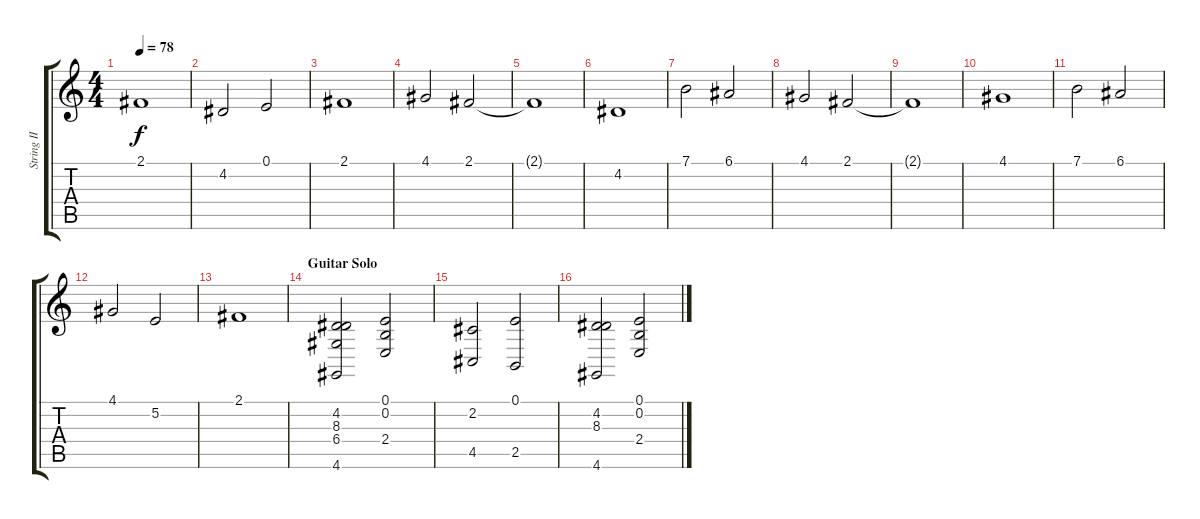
\track ("String II" "String II") {instrument stringensemble1}
\staff {score tabs}
\tuning (E4 B3 G3 D3 A2 E2) {hide}
\ts (4 4)
\tempo 78
\clef g2
\ks c
2.1{t}.1{dy f} |
4.2.2 0.1.2 |
2.1.1 |
4.1.2 2.1.2 |
2.1{t}.1 |
4.2.1 |
7.1.2 6.1.2 |
4.1.2 2.1.2 |
2.1{t}.1 |
4.1.1 |
7.1.2 6.1.2 |
4.1.2 5.2.2 |
2.1.1 |
\section ("" "Guitar Solo")
(4.2 8.3 6.4 4.6).2 (0.1 0.2 2.4).2 |
(2.2 4.5).2 (0.1 2.5).2 |
(4.2 8.3 4.6).2 (0.1 0.2 2.4).2
